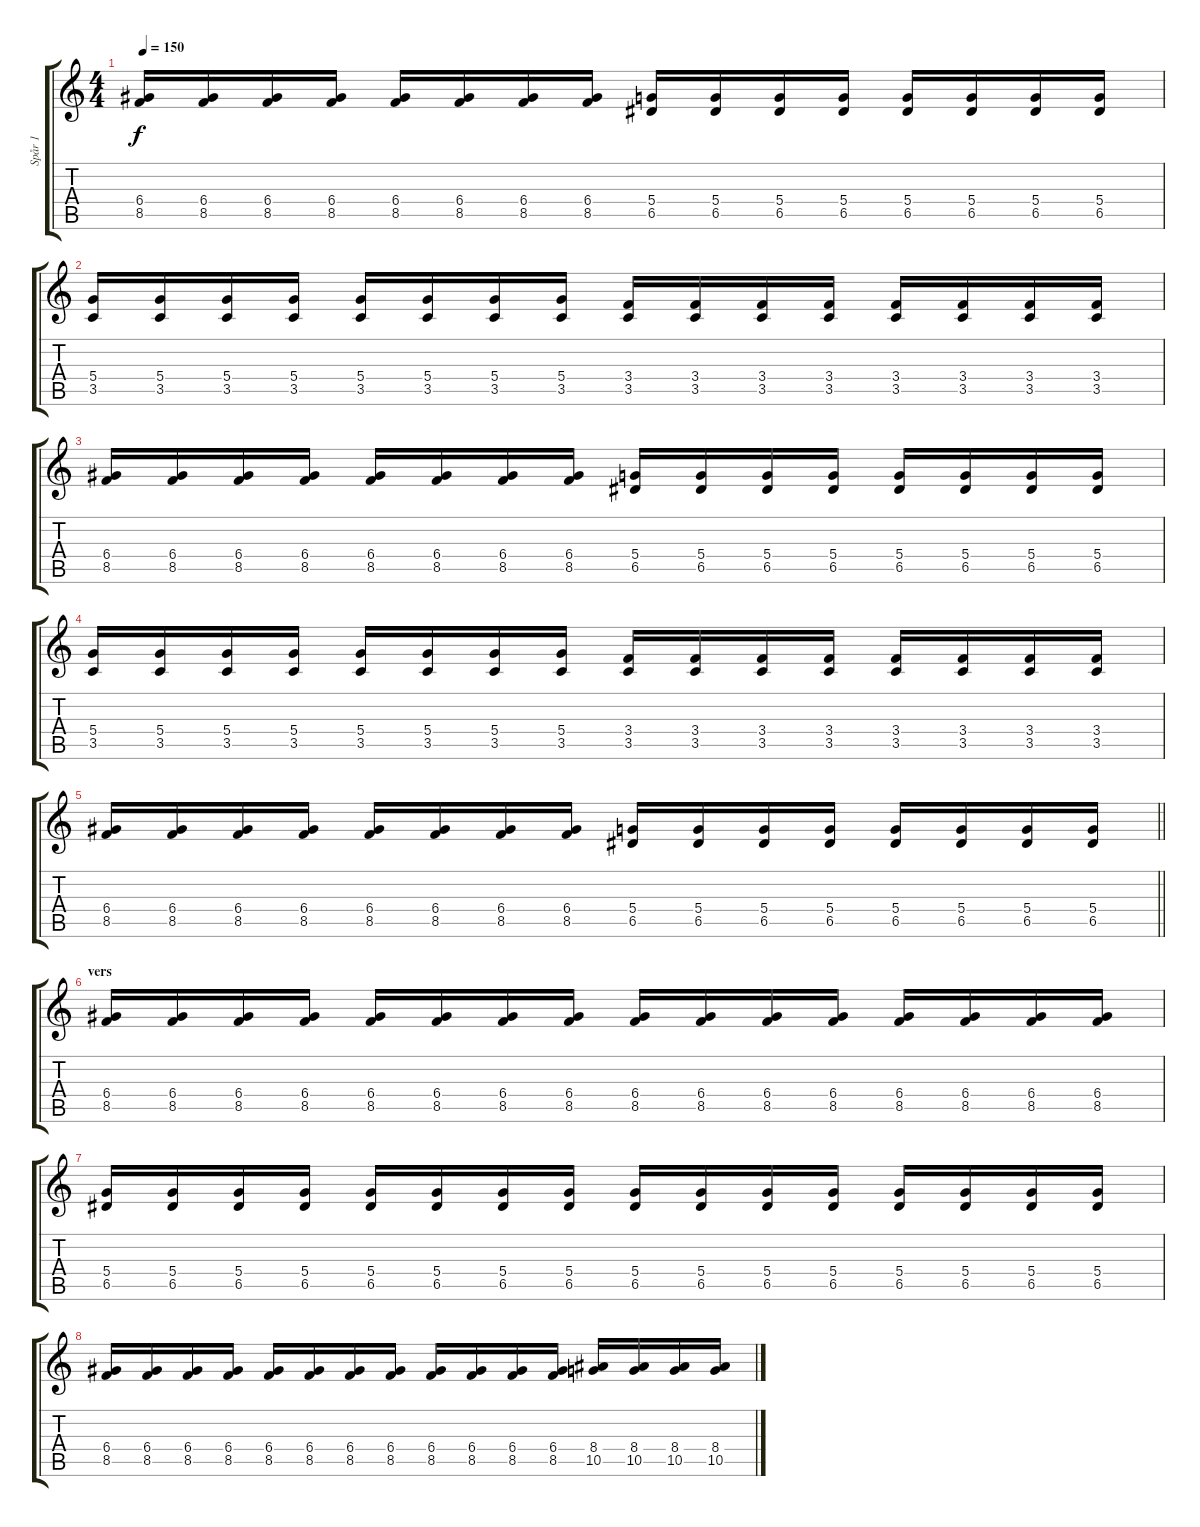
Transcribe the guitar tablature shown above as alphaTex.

\track ("Spår 1" "Spår 1") {instrument distortionguitar}
\staff {score tabs}
\tuning (E4 B3 G3 D3 A2 E2) {hide}
\ts (4 4)
\tempo 150
\clef g2
\ks c
(6.4 8.5).16{dy f} (6.4 8.5).16 (6.4 8.5).16 (6.4 8.5).16 (6.4 8.5).16 (6.4 8.5).16 (6.4 8.5).16 (6.4 8.5).16 (5.4 6.5).16 (5.4 6.5).16 (5.4 6.5).16 (5.4 6.5).16 (5.4 6.5).16 (5.4 6.5).16 (5.4 6.5).16 (5.4 6.5).16 |
(5.4 3.5).16 (5.4 3.5).16 (5.4 3.5).16 (5.4 3.5).16 (5.4 3.5).16 (5.4 3.5).16 (5.4 3.5).16 (5.4 3.5).16 (3.4 3.5).16 (3.4 3.5).16 (3.4 3.5).16 (3.4 3.5).16 (3.4 3.5).16 (3.4 3.5).16 (3.4 3.5).16 (3.4 3.5).16 |
(6.4 8.5).16 (6.4 8.5).16 (6.4 8.5).16 (6.4 8.5).16 (6.4 8.5).16 (6.4 8.5).16 (6.4 8.5).16 (6.4 8.5).16 (5.4 6.5).16 (5.4 6.5).16 (5.4 6.5).16 (5.4 6.5).16 (5.4 6.5).16 (5.4 6.5).16 (5.4 6.5).16 (5.4 6.5).16 |
(5.4 3.5).16 (5.4 3.5).16 (5.4 3.5).16 (5.4 3.5).16 (5.4 3.5).16 (5.4 3.5).16 (5.4 3.5).16 (5.4 3.5).16 (3.4 3.5).16 (3.4 3.5).16 (3.4 3.5).16 (3.4 3.5).16 (3.4 3.5).16 (3.4 3.5).16 (3.4 3.5).16 (3.4 3.5).16 |
\barLineRight lightlight
(6.4 8.5).16 (6.4 8.5).16 (6.4 8.5).16 (6.4 8.5).16 (6.4 8.5).16 (6.4 8.5).16 (6.4 8.5).16 (6.4 8.5).16 (5.4 6.5).16 (5.4 6.5).16 (5.4 6.5).16 (5.4 6.5).16 (5.4 6.5).16 (5.4 6.5).16 (5.4 6.5).16 (5.4 6.5).16 |
\section ("" "vers")
(6.4 8.5).16 (6.4 8.5).16 (6.4 8.5).16 (6.4 8.5).16 (6.4 8.5).16 (6.4 8.5).16 (6.4 8.5).16 (6.4 8.5).16 (6.4 8.5).16 (6.4 8.5).16 (6.4 8.5).16 (6.4 8.5).16 (6.4 8.5).16 (6.4 8.5).16 (6.4 8.5).16 (6.4 8.5).16 |
(5.4 6.5).16 (5.4 6.5).16 (5.4 6.5).16 (5.4 6.5).16 (5.4 6.5).16 (5.4 6.5).16 (5.4 6.5).16 (5.4 6.5).16 (5.4 6.5).16 (5.4 6.5).16 (5.4 6.5).16 (5.4 6.5).16 (5.4 6.5).16 (5.4 6.5).16 (5.4 6.5).16 (5.4 6.5).16 |
(6.4 8.5).16 (6.4 8.5).16 (6.4 8.5).16 (6.4 8.5).16 (6.4 8.5).16 (6.4 8.5).16 (6.4 8.5).16 (6.4 8.5).16 (6.4 8.5).16 (6.4 8.5).16 (6.4 8.5).16 (6.4 8.5).16 (8.4 10.5).16 (8.4 10.5).16 (8.4 10.5).16 (8.4 10.5).16
